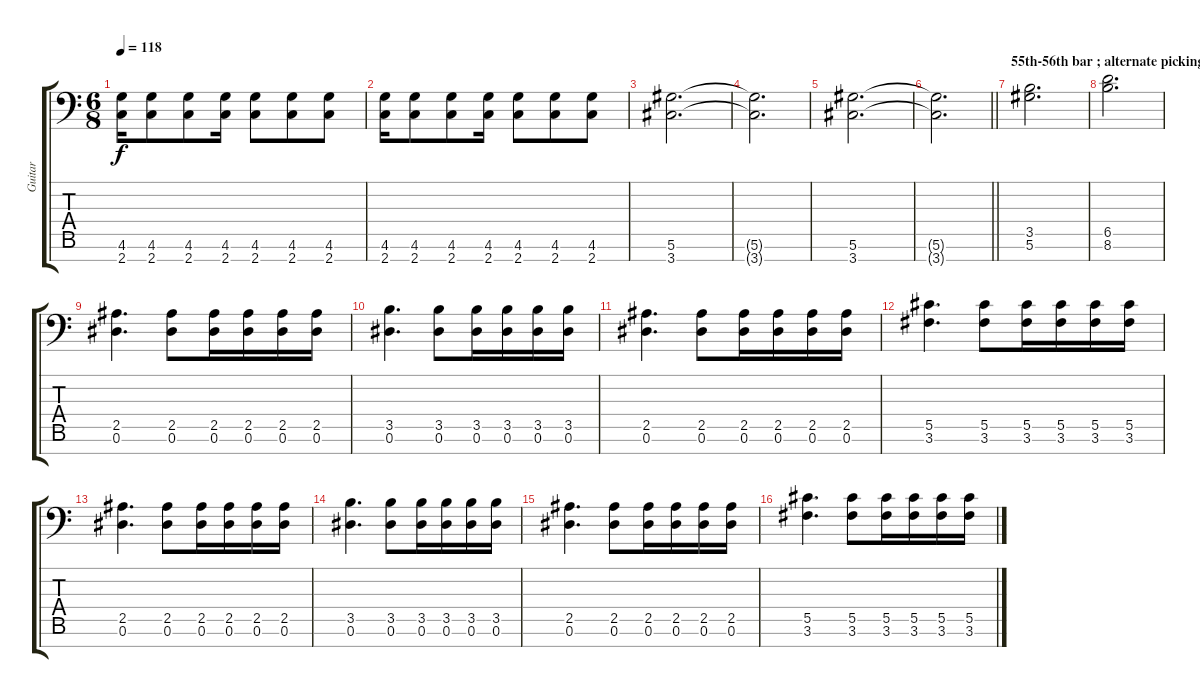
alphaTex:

\track ("Guitar" "Guitar") {instrument distortionguitar}
\staff {score tabs}
\tuning (Eb4 Bb3 Gb3 Db3 Ab2 Eb2 Bb1) {hide}
\ts (6 8)
\tempo 118
\clef f4
\ks c
(4.6 2.7).16{dy f} (4.6 2.7).8 (4.6 2.7).8 (4.6 2.7).16 (4.6 2.7).8 (4.6 2.7).8 (4.6 2.7).8 |
(4.6 2.7).16 (4.6 2.7).8 (4.6 2.7).8 (4.6 2.7).16 (4.6 2.7).8 (4.6 2.7).8 (4.6 2.7).8 |
(5.6 3.7).2{d} |
(5.6{t} 3.7{t}).2{d} |
(5.6 3.7).2{d} |
\barLineRight lightlight
(5.6{t} 3.7{t}).2{d} |
\section ("" "55th-56th bar ; alternate picking")
(3.5 5.6).2{d} |
(6.5 8.6).2{d} |
(2.5 0.6).4{d} (2.5 0.6).8 (2.5 0.6).16 (2.5 0.6).16 (2.5 0.6).16 (2.5 0.6).16 |
(3.5 0.6).4{d} (3.5 0.6).8 (3.5 0.6).16 (3.5 0.6).16 (3.5 0.6).16 (3.5 0.6).16 |
(2.5 0.6).4{d} (2.5 0.6).8 (2.5 0.6).16 (2.5 0.6).16 (2.5 0.6).16 (2.5 0.6).16 |
(5.5 3.6).4{d} (5.5 3.6).8 (5.5 3.6).16 (5.5 3.6).16 (5.5 3.6).16 (5.5 3.6).16 |
(2.5 0.6).4{d} (2.5 0.6).8 (2.5 0.6).16 (2.5 0.6).16 (2.5 0.6).16 (2.5 0.6).16 |
(3.5 0.6).4{d} (3.5 0.6).8 (3.5 0.6).16 (3.5 0.6).16 (3.5 0.6).16 (3.5 0.6).16 |
(2.5 0.6).4{d} (2.5 0.6).8 (2.5 0.6).16 (2.5 0.6).16 (2.5 0.6).16 (2.5 0.6).16 |
(5.5 3.6).4{d} (5.5 3.6).8 (5.5 3.6).16 (5.5 3.6).16 (5.5 3.6).16 (5.5 3.6).16
